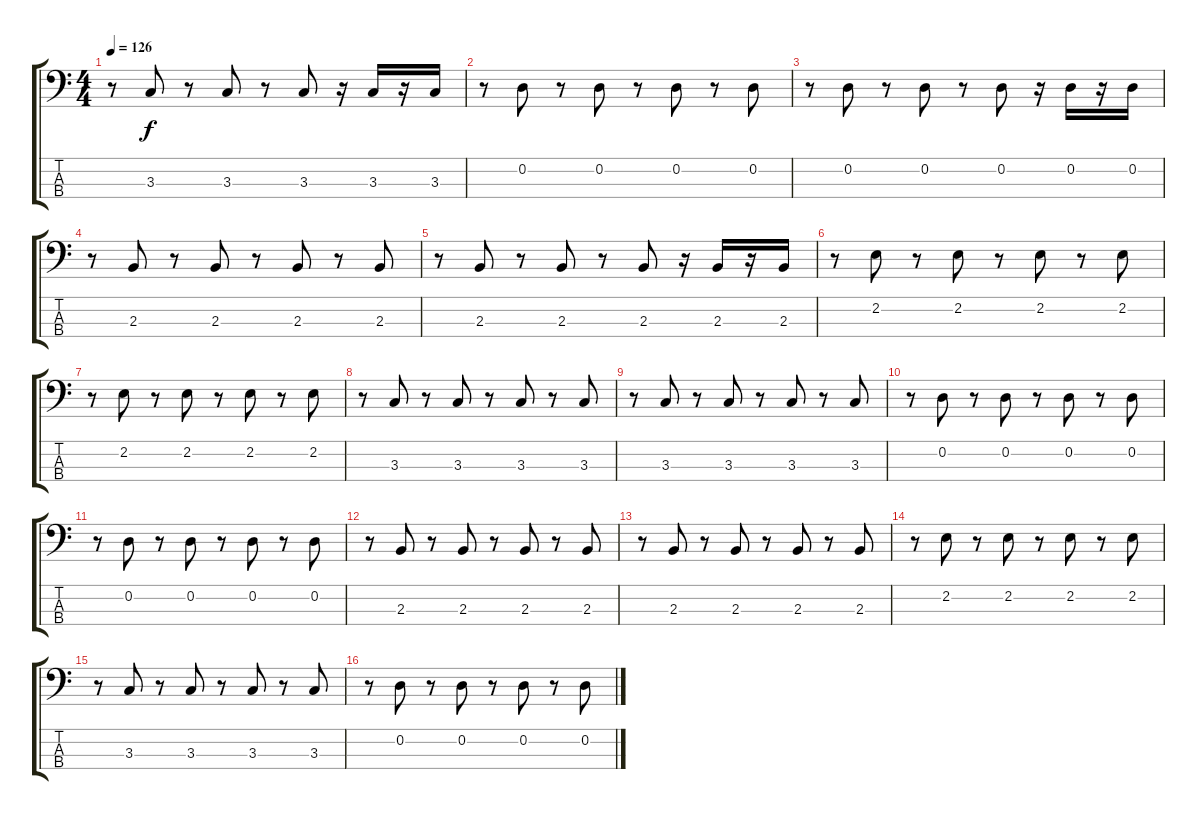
\track "" {instrument synthbass1}
\staff {score tabs}
\tuning (G2 D2 A1 E1) {hide}
\ts (4 4)
\tempo 126
\clef f4
\ks c
r.8{dy f} 3.3.8 r.8 3.3.8 r.8 3.3.8 r.16 3.3.16 r.16 3.3.16 |
r.8 0.2.8 r.8 0.2.8 r.8 0.2.8 r.8 0.2.8 |
r.8 0.2.8 r.8 0.2.8 r.8 0.2.8 r.16 0.2.16 r.16 0.2.16 |
r.8 2.3.8 r.8 2.3.8 r.8 2.3.8 r.8 2.3.8 |
r.8 2.3.8 r.8 2.3.8 r.8 2.3.8 r.16 2.3.16 r.16 2.3.16 |
r.8 2.2.8 r.8 2.2.8 r.8 2.2.8 r.8 2.2.8 |
r.8 2.2.8 r.8 2.2.8 r.8 2.2.8 r.8 2.2.8 |
r.8 3.3.8 r.8 3.3.8 r.8 3.3.8 r.8 3.3.8 |
r.8 3.3.8 r.8 3.3.8 r.8 3.3.8 r.8 3.3.8 |
r.8 0.2.8 r.8 0.2.8 r.8 0.2.8 r.8 0.2.8 |
r.8 0.2.8 r.8 0.2.8 r.8 0.2.8 r.8 0.2.8 |
r.8 2.3.8 r.8 2.3.8 r.8 2.3.8 r.8 2.3.8 |
r.8 2.3.8 r.8 2.3.8 r.8 2.3.8 r.8 2.3.8 |
r.8 2.2.8 r.8 2.2.8 r.8 2.2.8 r.8 2.2.8 |
r.8 3.3.8 r.8 3.3.8 r.8 3.3.8 r.8 3.3.8 |
r.8 0.2.8 r.8 0.2.8 r.8 0.2.8 r.8 0.2.8
